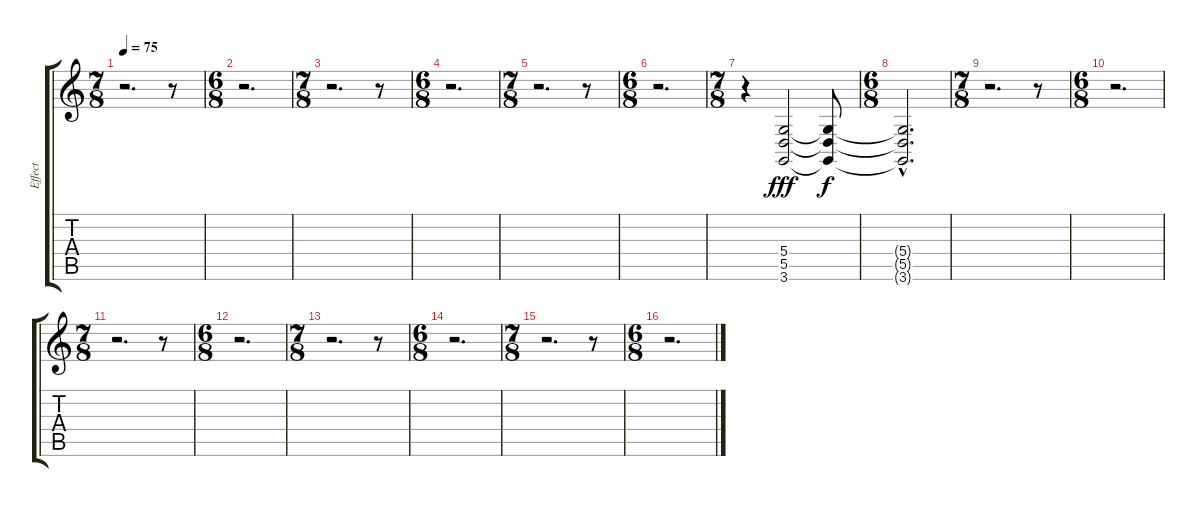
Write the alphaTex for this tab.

\track ("Effect" "Effect") {instrument blownbottle}
\staff {score tabs}
\tuning (E4 B3 G3 D3 A2 E2) {hide}
\ts (7 8)
\tempo 75
\clef g2
\ks c
r.2{d dy fff instrument blownbottle} r.8 |
\ts (6 8)
r.2{d} |
\ts (7 8)
r.2{d} r.8 |
\ts (6 8)
r.2{d} |
\ts (7 8)
r.2{d} r.8 |
\ts (6 8)
r.2{d} |
\ts (7 8)
r.4 (5.4 5.5 3.6).2{volume 0} (5.4{t} 5.5{t} 3.6{t}).8{dy f} |
\ts (6 8)
(5.4{hac t} 5.5{hac t} 3.6{hac t}).2{d} |
\ts (7 8)
r.2{d} r.8 |
\ts (6 8)
r.2{d} |
\ts (7 8)
r.2{d} r.8 |
\ts (6 8)
r.2{d} |
\ts (7 8)
r.2{d} r.8 |
\ts (6 8)
r.2{d} |
\ts (7 8)
r.2{d} r.8 |
\ts (6 8)
r.2{d}
